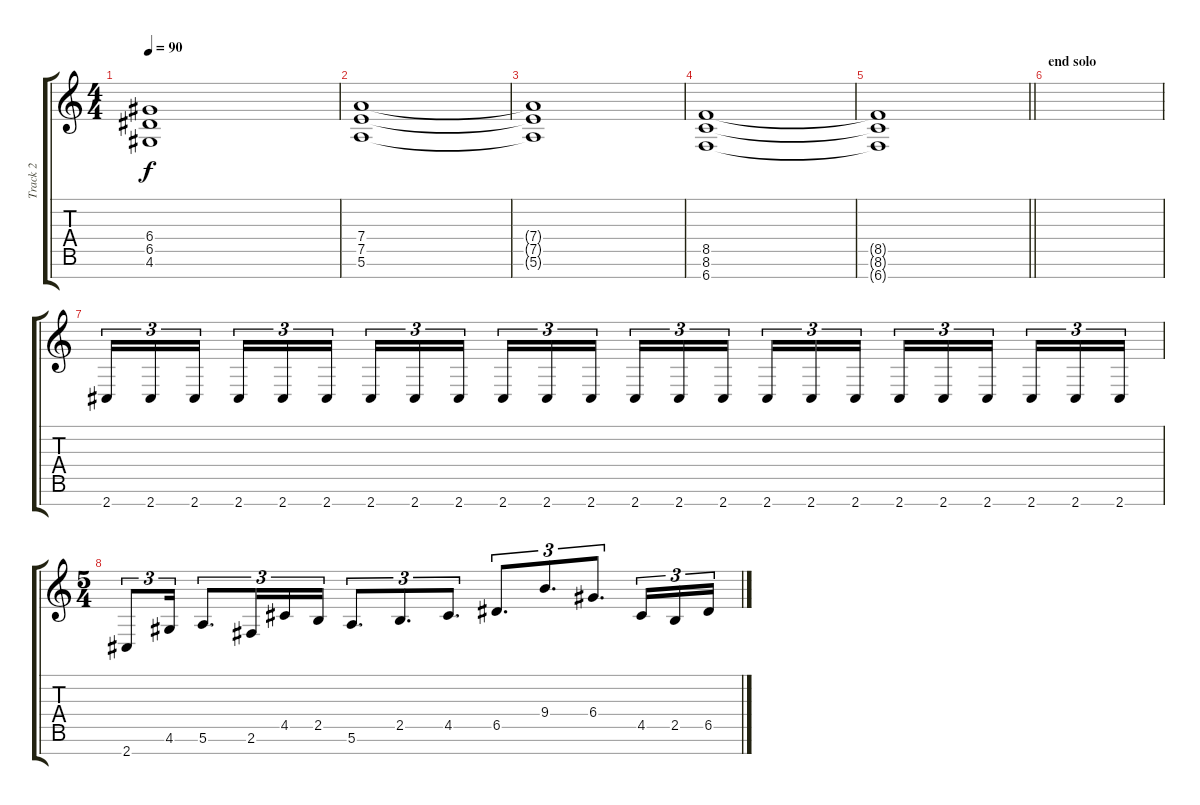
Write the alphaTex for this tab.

\track ("Track 2" "Track 2") {instrument distortionguitar}
\staff {score tabs}
\tuning (E4 B3 G3 D3 A2 E2 B1) {hide}
\ts (4 4)
\tempo 90
\clef g2
\ks c
(6.4{t} 6.5{t} 4.6{t}).1{dy f} |
(7.4 7.5 5.6).1 |
(7.4{t} 7.5{t} 5.6{t}).1 |
(8.5 8.6 6.7).1 |
\barLineRight lightlight
(8.5{t} 8.6{t} 6.7{t}).1 |
\section ("" "end solo")
|
2.7.16{tu (3 2) volume 0} 2.7.16{tu (3 2) volume 13} 2.7.16{tu (3 2) beam splitsecondary} 2.7.16{tu (3 2)} 2.7.16{tu (3 2)} 2.7.16{tu (3 2)} 2.7.16{tu (3 2)} 2.7.16{tu (3 2)} 2.7.16{tu (3 2) beam splitsecondary} 2.7.16{tu (3 2)} 2.7.16{tu (3 2)} 2.7.16{tu (3 2)} 2.7.16{tu (3 2)} 2.7.16{tu (3 2)} 2.7.16{tu (3 2) beam splitsecondary} 2.7.16{tu (3 2)} 2.7.16{tu (3 2)} 2.7.16{tu (3 2)} 2.7.16{tu (3 2)} 2.7.16{tu (3 2)} 2.7.16{tu (3 2) beam splitsecondary} 2.7.16{tu (3 2)} 2.7.16{tu (3 2)} 2.7.16{tu (3 2)} |
\ts (5 4)
2.7.8{tu (3 2)} 4.6.16{tu (3 2)} 5.6.8{d tu (3 2)} 2.6.16{tu (3 2)} 4.5.16{tu (3 2)} 2.5.16{tu (3 2)} 5.6.8{d tu (3 2)} 2.5.8{d tu (3 2)} 4.5.8{d tu (3 2)} 6.5.8{d tu (3 2)} 9.4.8{d tu (3 2)} 6.4.8{d tu (3 2)} 4.5.16{tu (3 2)} 2.5.16{tu (3 2)} 6.5.16{tu (3 2)}
